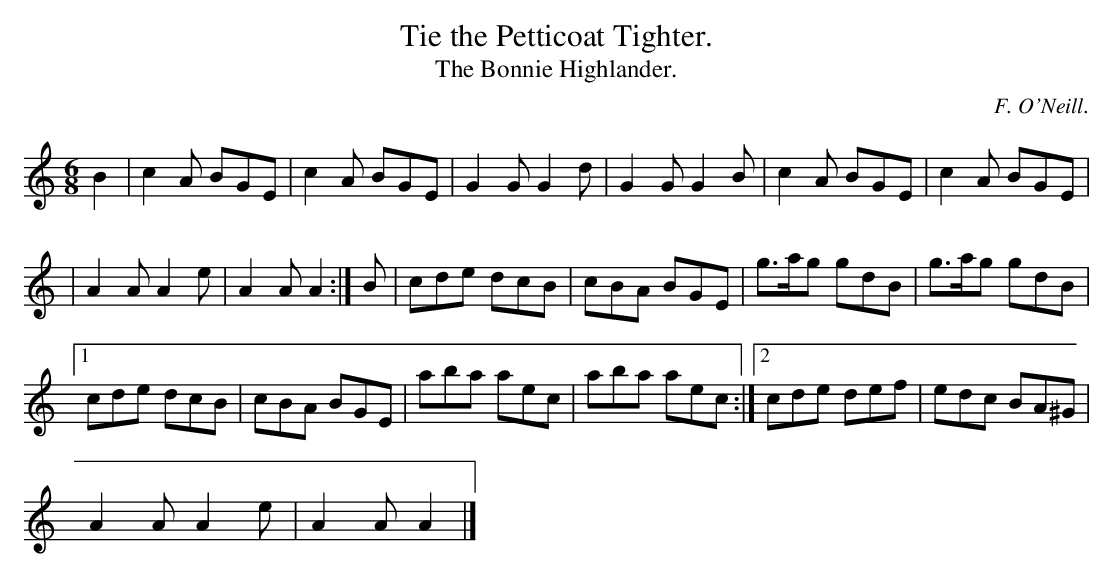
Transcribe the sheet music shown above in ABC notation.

X:1
T: Tie the Petticoat Tighter.
T: The Bonnie Highlander.
C: F. O'Neill.
M: 6/8
K: Am
B2|c2 A BGE|c2 A BGE|G2 G G2 d|G2 G G2 B|c2 A BGE|c2 A BGE|
|A2 A A2 e|A2 A A2:|B|cde dcB|cBA BGE|g>ag gdB|g>ag gdB|
[1 cde dcB|cBA BGE|aba aec|aba aec:|[2 cde def|edc BA^G|
A2 A A2 e|A2 A A2|]
